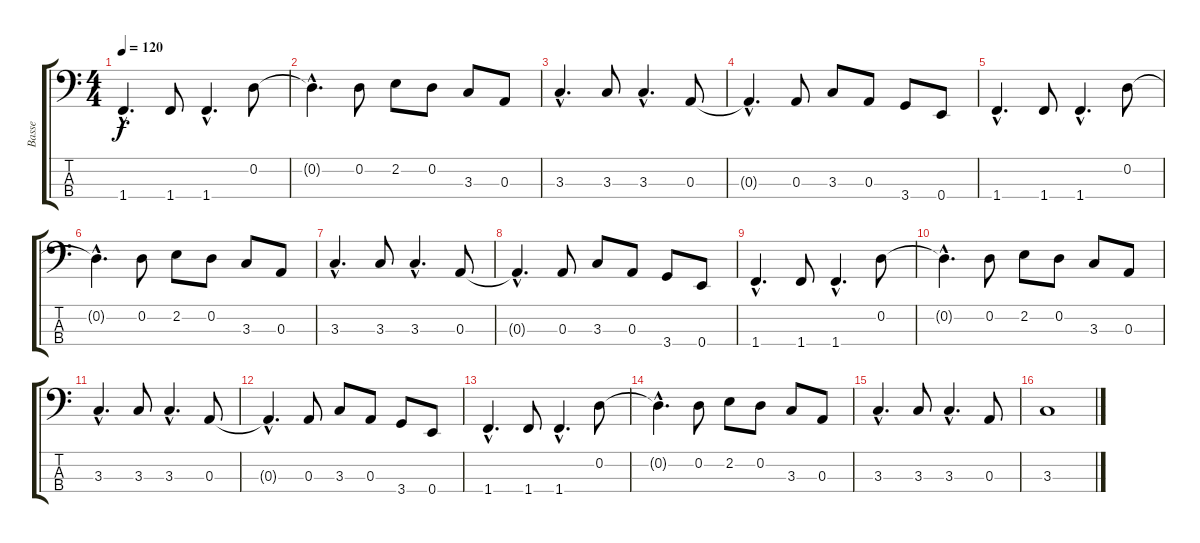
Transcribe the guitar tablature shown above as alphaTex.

\track ("Basse" "Basse") {instrument electricbasspick}
\staff {score tabs}
\tuning (G2 D2 A1 E1) {hide}
\ts (4 4)
\tempo 120
\clef f4
\ks c
1.4{hac}.4{d dy f} 1.4.8 1.4{hac}.4{d} 0.2.8 |
0.2{hac t}.4{d} 0.2.8 2.2.8 0.2.8 3.3.8 0.3.8 |
3.3{hac}.4{d} 3.3.8 3.3{hac}.4{d} 0.3.8 |
0.3{hac t}.4{d} 0.3.8 3.3.8 0.3.8 3.4.8 0.4.8 |
1.4{hac}.4{d} 1.4.8 1.4{hac}.4{d} 0.2.8 |
0.2{hac t}.4{d} 0.2.8 2.2.8 0.2.8 3.3.8 0.3.8 |
3.3{hac}.4{d volume 12} 3.3.8 3.3{hac}.4{d} 0.3.8 |
0.3{hac t}.4{d} 0.3.8 3.3.8 0.3.8 3.4.8 0.4.8 |
1.4{hac}.4{d volume 10} 1.4.8 1.4{hac}.4{d} 0.2.8 |
0.2{hac t}.4{d} 0.2.8 2.2.8 0.2.8 3.3.8 0.3.8 |
3.3{hac}.4{d volume 8} 3.3.8 3.3{hac}.4{d} 0.3.8 |
0.3{hac t}.4{d} 0.3.8 3.3.8 0.3.8 3.4.8 0.4.8 |
1.4{hac}.4{d volume 6} 1.4.8 1.4{hac}.4{d} 0.2.8 |
0.2{hac t}.4{d} 0.2.8 2.2.8 0.2.8 3.3.8 0.3.8 |
3.3{hac}.4{d volume 5} 3.3.8 3.3{hac}.4{d} 0.3.8 |
3.3.1{volume 0}
